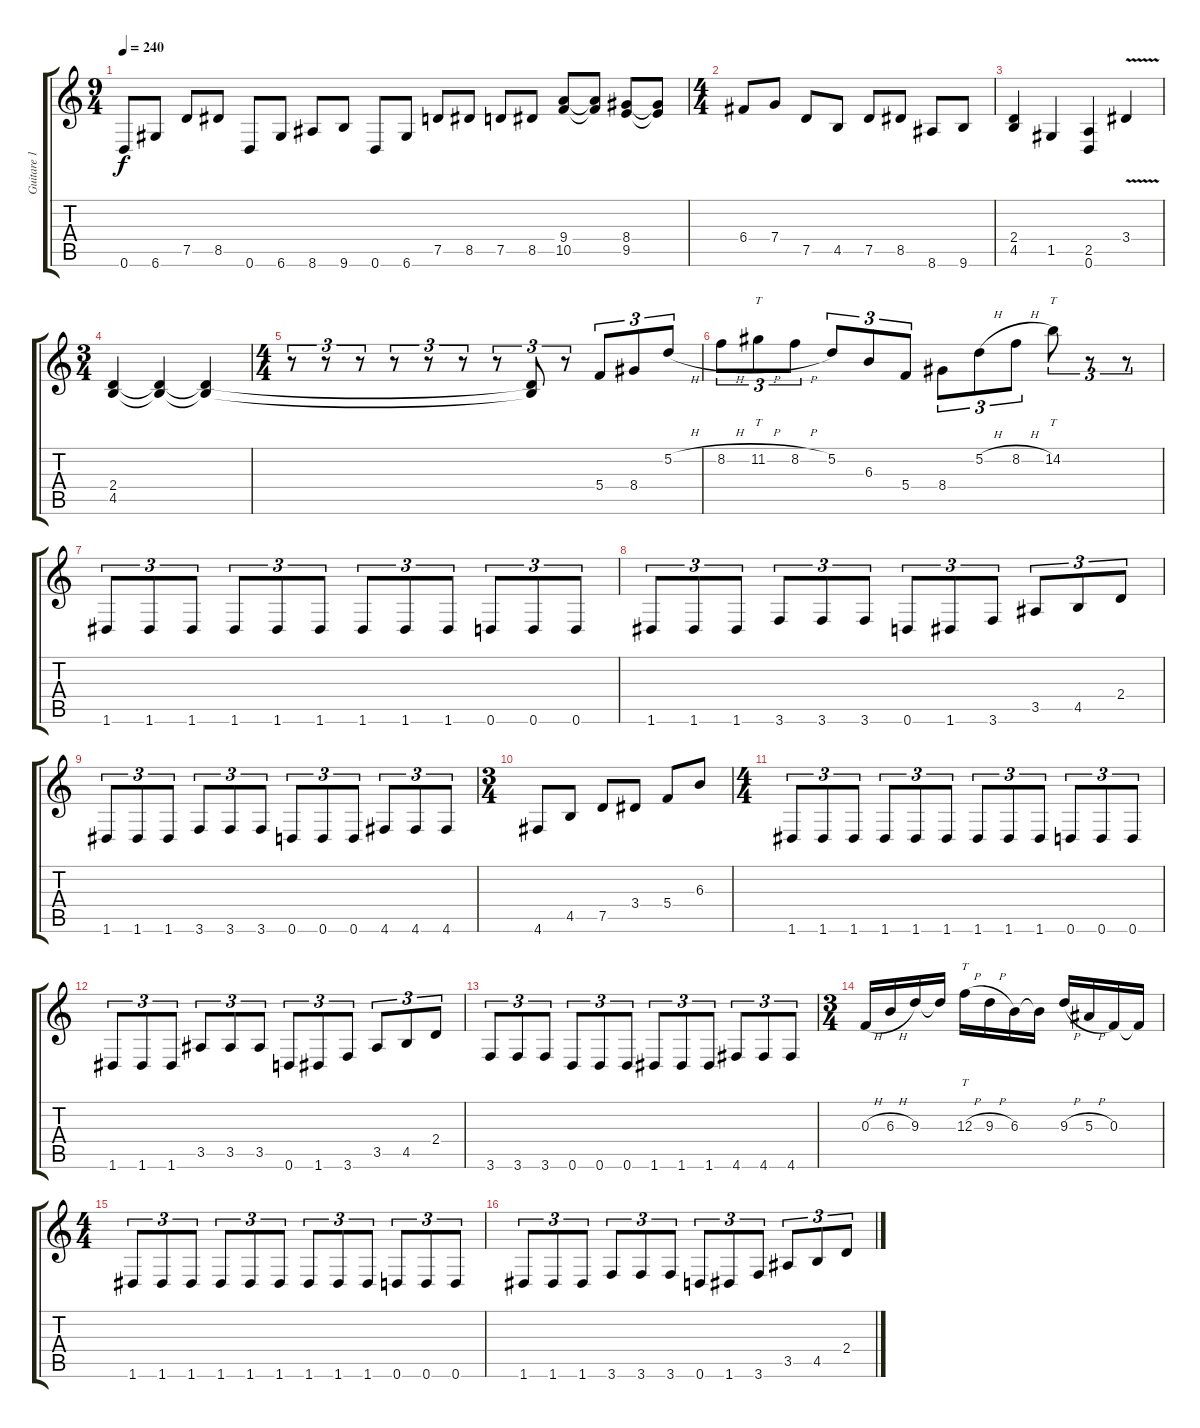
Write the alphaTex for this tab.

\track ("Guitare 1" "Guitare 1") {instrument distortionguitar}
\staff {score tabs}
\tuning (D4 A3 F3 C3 G2 D2) {hide}
\ts (9 4)
\tempo 240
\clef g2
\ks c
0.6.8{dy f} 6.6.8 7.5.8 8.5.8 0.6.8 6.6.8 8.6.8 9.6.8 0.6.8 6.6.8 7.5.8 8.5.8 7.5.8 8.5.8 (9.4 10.5).8 (9.4{t} 10.5{t}).8 (8.4 9.5).8 (8.4{t} 9.5{t}).8 |
\ts (4 4)
6.4.8 7.4.8 7.5.8 4.5.8 7.5.8 8.5.8 8.6.8 9.6.8 |
(2.4 4.5).4 1.5.4 (2.5 0.6).4 3.4{v}.4 |
\ts (3 4)
(2.4 4.5).4 (2.4{t} 4.5{t}).4 (2.4{t} 4.5{t}).4 |
\ts (4 4)
r.8{tu (3 2)} r.8{tu (3 2)} r.8{tu (3 2)} r.8{tu (3 2)} r.8{tu (3 2)} r.8{tu (3 2)} r.8{tu (3 2)} (2.4{t} 4.5{t}).8{tu (3 2)} r.8{tu (3 2)} 5.4.8{tu (3 2)} 8.4.8{tu (3 2)} 5.2{h}.8{tu (3 2)} |
8.2{h}.8{tu (3 2)} 11.2{h}.8{tt tu (3 2)} 8.2{h}.8{tu (3 2)} 5.2.8{tu (3 2)} 6.3.8{tu (3 2)} 5.4.8{tu (3 2)} 8.4.8{tu (3 2)} 5.2{h}.8{tu (3 2)} 8.2{h}.8{tu (3 2)} 14.2.8{tt tu (3 2)} r.8{tu (3 2)} r.8{tu (3 2)} |
1.6.8{tu (3 2)} 1.6.8{tu (3 2)} 1.6.8{tu (3 2)} 1.6.8{tu (3 2)} 1.6.8{tu (3 2)} 1.6.8{tu (3 2)} 1.6.8{tu (3 2)} 1.6.8{tu (3 2)} 1.6.8{tu (3 2)} 0.6.8{tu (3 2)} 0.6.8{tu (3 2)} 0.6.8{tu (3 2)} |
1.6.8{tu (3 2)} 1.6.8{tu (3 2)} 1.6.8{tu (3 2)} 3.6.8{tu (3 2)} 3.6.8{tu (3 2)} 3.6.8{tu (3 2)} 0.6.8{tu (3 2)} 1.6.8{tu (3 2)} 3.6.8{tu (3 2)} 3.5.8{tu (3 2)} 4.5.8{tu (3 2)} 2.4.8{tu (3 2)} |
1.6.8{tu (3 2)} 1.6.8{tu (3 2)} 1.6.8{tu (3 2)} 3.6.8{tu (3 2)} 3.6.8{tu (3 2)} 3.6.8{tu (3 2)} 0.6.8{tu (3 2)} 0.6.8{tu (3 2)} 0.6.8{tu (3 2)} 4.6.8{tu (3 2)} 4.6.8{tu (3 2)} 4.6.8{tu (3 2)} |
\ts (3 4)
4.6.8 4.5.8 7.5.8 3.4.8 5.4.8 6.3.8 |
\ts (4 4)
1.6.8{tu (3 2)} 1.6.8{tu (3 2)} 1.6.8{tu (3 2)} 1.6.8{tu (3 2)} 1.6.8{tu (3 2)} 1.6.8{tu (3 2)} 1.6.8{tu (3 2)} 1.6.8{tu (3 2)} 1.6.8{tu (3 2)} 0.6.8{tu (3 2)} 0.6.8{tu (3 2)} 0.6.8{tu (3 2)} |
1.6.8{tu (3 2)} 1.6.8{tu (3 2)} 1.6.8{tu (3 2)} 3.5.8{tu (3 2)} 3.5.8{tu (3 2)} 3.5.8{tu (3 2)} 0.6.8{tu (3 2)} 1.6.8{tu (3 2)} 3.6.8{tu (3 2)} 3.5.8{tu (3 2)} 4.5.8{tu (3 2)} 2.4.8{tu (3 2)} |
3.6.8{tu (3 2)} 3.6.8{tu (3 2)} 3.6.8{tu (3 2)} 0.6.8{tu (3 2)} 0.6.8{tu (3 2)} 0.6.8{tu (3 2)} 1.6.8{tu (3 2)} 1.6.8{tu (3 2)} 1.6.8{tu (3 2)} 4.6.8{tu (3 2)} 4.6.8{tu (3 2)} 4.6.8{tu (3 2)} |
\ts (3 4)
0.3{h}.16 6.3{h}.16 9.3.16 9.3{t}.16 12.3{h}.16{tt} 9.3{h}.16 6.3.16 6.3{t}.16 9.3{h}.16 5.3{h}.16 0.3.16 0.3{t}.16 |
\ts (4 4)
1.6.8{tu (3 2)} 1.6.8{tu (3 2)} 1.6.8{tu (3 2)} 1.6.8{tu (3 2)} 1.6.8{tu (3 2)} 1.6.8{tu (3 2)} 1.6.8{tu (3 2)} 1.6.8{tu (3 2)} 1.6.8{tu (3 2)} 0.6.8{tu (3 2)} 0.6.8{tu (3 2)} 0.6.8{tu (3 2)} |
1.6.8{tu (3 2)} 1.6.8{tu (3 2)} 1.6.8{tu (3 2)} 3.6.8{tu (3 2)} 3.6.8{tu (3 2)} 3.6.8{tu (3 2)} 0.6.8{tu (3 2)} 1.6.8{tu (3 2)} 3.6.8{tu (3 2)} 3.5.8{tu (3 2)} 4.5.8{tu (3 2)} 2.4.8{tu (3 2)}
